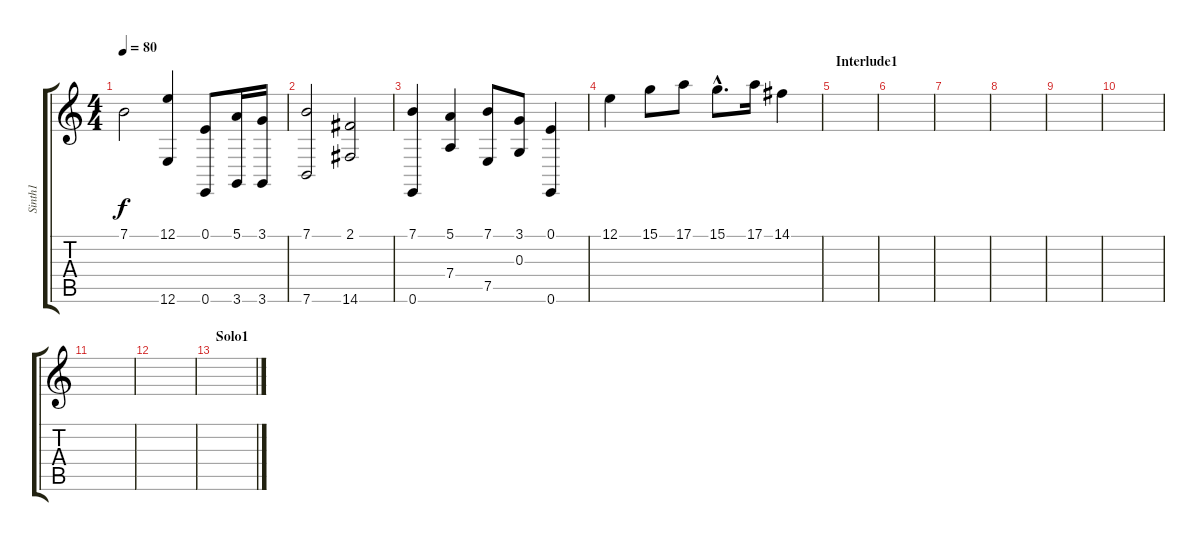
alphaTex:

\track ("Sinth1" "Sinth1") {instrument stringensemble1}
\staff {score tabs}
\tuning (E4 B3 G3 D3 A2 E2) {hide}
\ts (4 4)
\tempo 80
\clef g2
\ks c
7.1.2{dy f} (12.1 12.6).4 (0.1 0.6).8 (5.1 3.6).16 (3.1 3.6).16 |
(7.1 7.6).2 (2.1 14.6).2 |
(7.1 0.6).4 (5.1 7.4).4 (7.1 7.5).8 (3.1 0.3).8 (0.1 0.6).4 |
12.1.4 15.1.8 17.1.8 15.1{hac}.8{d} 17.1.16 14.1.4 |
\section ("" "Interlude1")
|
|
|
|
|
|
|
|
\section ("" "Solo1")
